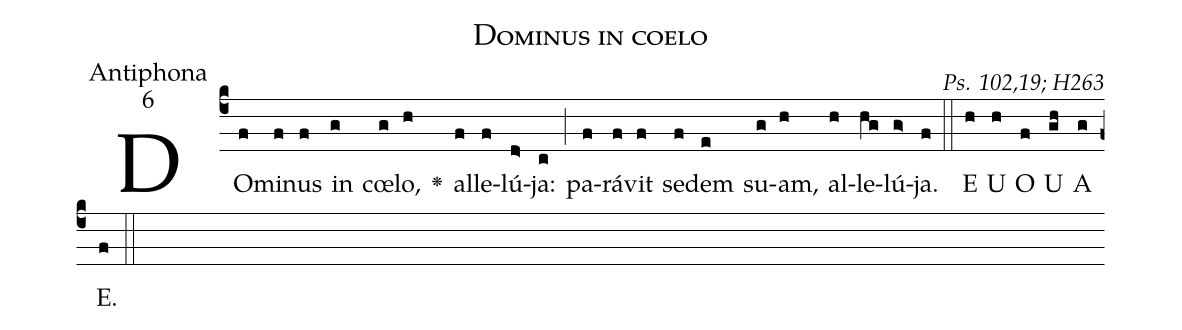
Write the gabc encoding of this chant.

name:Dominus in coelo;
office-part:Antiphona;
mode:6;
commentary:Ps. 102,19; H263;
%%
(c4)DO(f)mi(f)nus(f) in(g) cœ(g)lo,(h) <v>\greheightstar</v>() al(f)le(f)lú(d>)ja:(c) (;)
pa(f)rá(f)vit(f) se(f)dem(e) su(g)am,(h) al(h)le(hg)lú(g>)ja.(f) (::)

E(h) U(h) O(f) U(gh) A(g) E.(f) (::)
